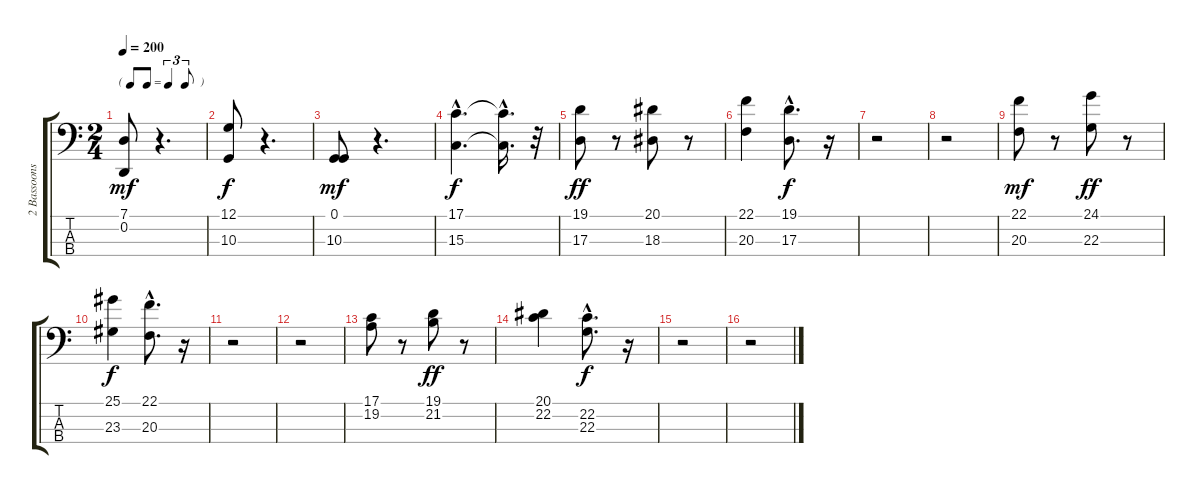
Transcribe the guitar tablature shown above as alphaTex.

\track ("2 Bassoons" "2 Bassoons") {instrument bassoon}
\staff {score tabs}
\tuning (G2 D2 A1 E1) {hide}
\ts (2 4)
\tf triplet8th
\tempo 200
\clef f4
\ks c
(7.1 0.2).8{dy mf} r.4{d} |
(12.1 10.3).8{dy f} r.4{d} |
(0.1 10.3).8{dy mf} r.4{d} |
(17.1{hac} 15.3{hac}).4{d dy f} (17.1{hac t} 15.3{hac t}).16{d} r.32 |
(19.1 17.3).8{dy ff} r.8 (20.1 18.3).8 r.8 |
(22.1 20.3).4 (19.1{hac} 17.3{hac}).8{d dy f} r.16 |
r.2 |
r.2 |
(22.1 20.3).8{dy mf} r.8 (24.1 22.3).8{dy ff} r.8 |
(25.1 23.3).4{dy f} (22.1{hac} 20.3{hac}).8{d} r.16 |
r.2 |
r.2 |
(17.1 19.2).8 r.8 (19.1 21.2).8{dy ff} r.8 |
(20.1 22.2).4 (22.2{hac} 22.3{hac}).8{d dy f} r.16 |
r.2 |
r.2
